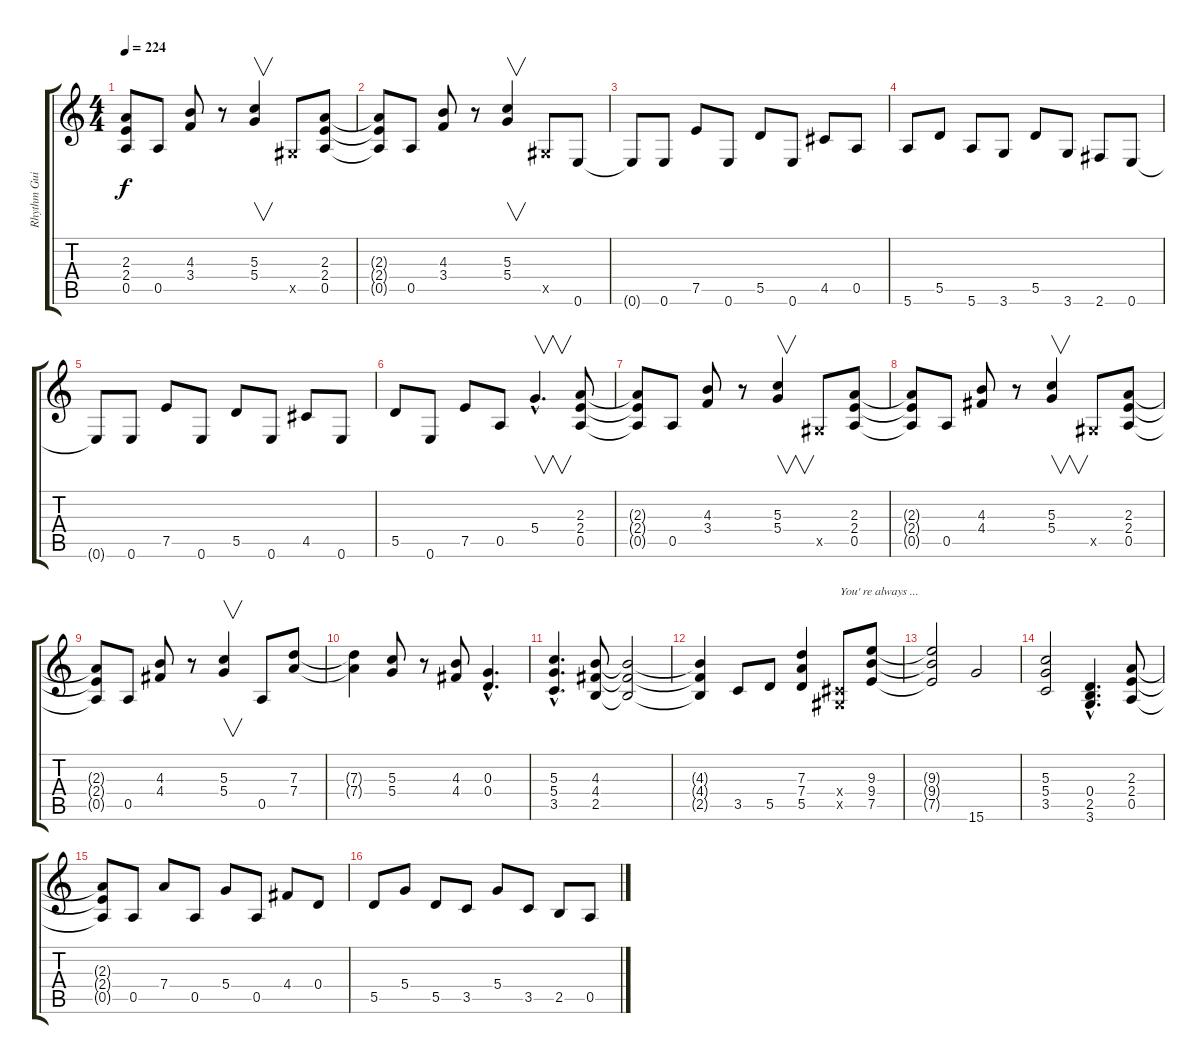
\track ("Rhythm Guitar" "Rhythm Gui") {instrument distortionguitar}
\staff {score tabs}
\tuning (E4 B3 G3 D3 A2 E2) {hide}
\ts (4 4)
\tempo 224
\clef g2
\ks c
(2.3{t} 2.4{t} 0.5{t}).8{dy f} 0.5.8 (4.3 3.4).8 r.8 (5.3 5.4).4{v} -1.5{x}.8 (2.3 2.4 0.5).8 |
(2.3{t} 2.4{t} 0.5{t}).8 0.5.8 (4.3 3.4).8 r.8 (5.3 5.4).4{v} -1.5{x}.8 0.6.8 |
0.6{t}.8 0.6.8 7.5.8 0.6.8 5.5.8 0.6.8 4.5.8 0.5.8 |
5.6.8 5.5.8 5.6.8 3.6.8 5.5.8 3.6.8 2.6.8 0.6.8 |
0.6{t}.8 0.6.8 7.5.8 0.6.8 5.5.8 0.6.8 4.5.8 0.6.8 |
5.5.8 0.6.8 7.5.8 0.5.8 5.4{hac}.4{v d} (2.3 2.4 0.5).8 |
(2.3{t} 2.4{t} 0.5{t}).8 0.5.8 (4.3 3.4).8 r.8 (5.3 5.4).4{v} -1.5{x}.8 (2.3 2.4 0.5).8 |
(2.3{t} 2.4{t} 0.5{t}).8 0.5.8 (4.3 4.4).8 r.8 (5.3 5.4).4{v} -1.5{x}.8 (2.3 2.4 0.5).8 |
(2.3{t} 2.4{t} 0.5{t}).8 0.5.8 (4.3 4.4).8 r.8 (5.3 5.4).4{v} 0.5.8 (7.3 7.4).8 |
(7.3{t} 7.4{t}).4 (5.3 5.4).8 r.8 (4.3 4.4).8 (0.3{hac} 0.4{hac}).4{d} |
(5.3{hac} 5.4{hac} 3.5{hac}).4{d} (4.3 4.4 2.5).8 (4.3{t} 4.4{t} 2.5{t}).2 |
(4.3{t} 4.4{t} 2.5{t}).4 3.5.8 5.5.8 (7.3 7.4 5.5).4 (-1.4{x} -1.5{x}).8{txt "You' re always ..."} (9.3 9.4 7.5).8 |
(9.3{t} 9.4{t} 7.5{t}).2 15.6.2 |
(5.3 5.4 3.5).2 (0.4{hac} 2.5{hac} 3.6{hac}).4{d} (2.3 2.4 0.5).8 |
(2.3{t} 2.4{t} 0.5{t}).8 0.5.8 7.4.8 0.5.8 5.4.8 0.5.8 4.4.8 0.4.8 |
5.5.8 5.4.8 5.5.8 3.5.8 5.4.8 3.5.8 2.5.8 0.5.8
